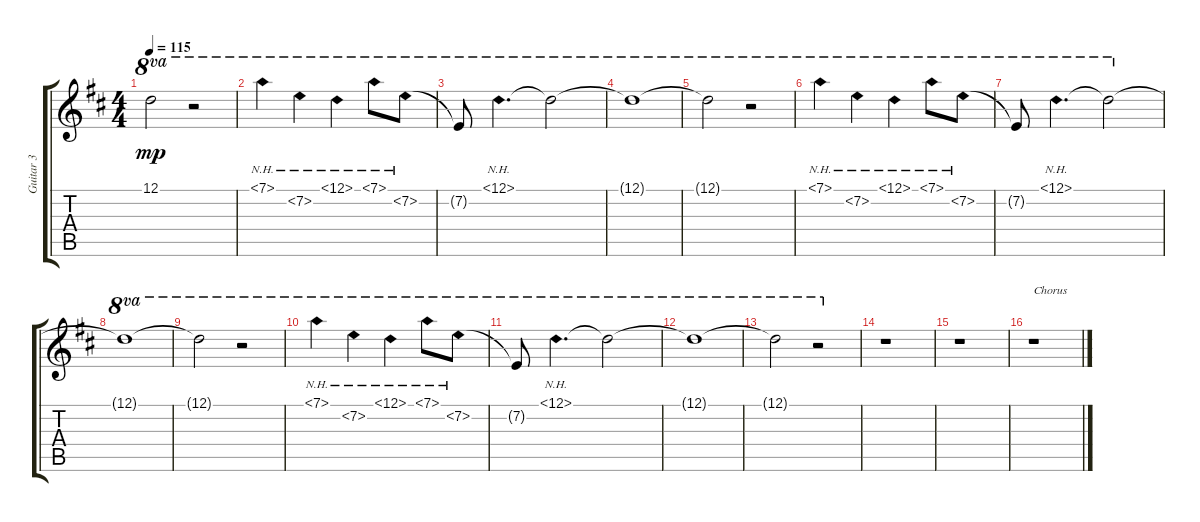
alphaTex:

\track ("Guitar 3" "Guitar 3") {instrument electricguitarclean}
\staff {score tabs}
\tuning (D4 A3 F3 C3 G2 D2) {hide}
\ts (4 4)
\tempo 115
\clef g2
\ks d
12.1{t}.2{ot 8va dy mp} r.2{ot 8va} |
7.1{nh}.4{ot 8va} 7.2{nh}.4{ot 8va} 12.1{nh}.4{ot 8va} 7.1{nh}.8{ot 8va} 7.2{nh}.8{ot 8va} |
7.2{t}.8{ot 8va} 12.1{nh}.4{d ot 8va} 12.1{t}.2{ot 8va} |
12.1{t}.1{ot 8va} |
12.1{t}.2{ot 8va} r.2{ot 8va} |
7.1{nh}.4{ot 8va} 7.2{nh}.4{ot 8va} 12.1{nh}.4{ot 8va} 7.1{nh}.8{ot 8va} 7.2{nh}.8{ot 8va} |
7.2{t}.8{ot 8va} 12.1{nh}.4{d ot 8va} 12.1{t}.2{ot 8va} |
12.1{t}.1{ot 8va} |
12.1{t}.2{ot 8va} r.2{ot 8va} |
7.1{nh}.4{ot 8va} 7.2{nh}.4{ot 8va} 12.1{nh}.4{ot 8va} 7.1{nh}.8{ot 8va} 7.2{nh}.8{ot 8va} |
7.2{t}.8{ot 8va} 12.1{nh}.4{d ot 8va} 12.1{t}.2{ot 8va} |
12.1{t}.1{ot 8va} |
12.1{t}.2{ot 8va} r.2{ot 8va} |
r.1 |
r.1 |
r.1{txt "Chorus"}
